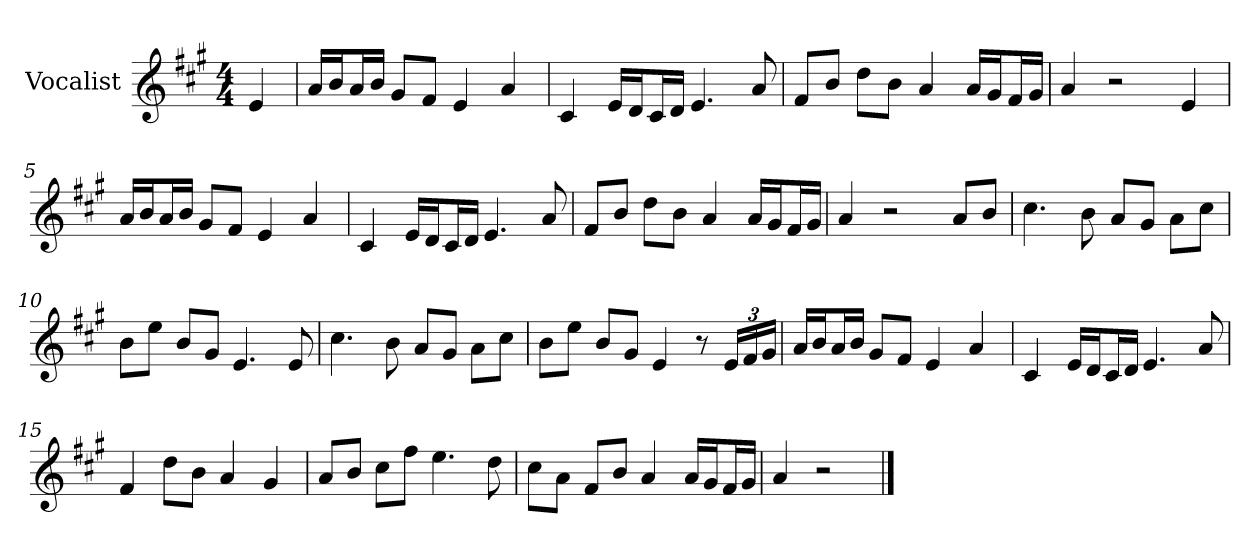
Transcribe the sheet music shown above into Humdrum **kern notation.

**kern
*part1
*staff1
*I"Vocalist
*k[f#c#g#]
*A:
*M4/4
=
4e
=1
16aLL
16bJ
16aL
16bJJ
8g#L
8f#J
4e
4a
=2
4c#
16eLL
16dJ
16c#L
16dJJ
4.e
8a
=3
8f#L
8bJ
8ddL
8bJ
4a
16aLL
16g#J
16f#L
16g#JJ
=4
4a
2r
4e
=5
16aLL
16bJ
16aL
16bJJ
8g#L
8f#J
4e
4a
=6
4c#
16eLL
16dJ
16c#L
16dJJ
4.e
8a
=7
8f#L
8bJ
8ddL
8bJ
4a
16aLL
16g#J
16f#L
16g#JJ
=8
4a
2r
8aL
8bJ
=9
4.cc#
8b
8aL
8g#J
8aL
8cc#J
=10
8bL
8eeJ
8bL
8g#J
4.e
8e
=11
4.cc#
8b
8aL
8g#J
8aL
8cc#J
=12
8bL
8eeJ
8bL
8g#J
4e
8r
24eLL
24f#
24g#JJ
=13
16aLL
16bJ
16aL
16bJJ
8g#L
8f#J
4e
4a
=14
4c#
16eLL
16dJ
16c#L
16dJJ
4.e
8a
=15
4f#
8ddL
8bJ
4a
4g#
=16
8aL
8bJ
8cc#L
8ff#J
4.ee
8dd
=17
8cc#L
8aJ
8f#L
8bJ
4a
16aLL
16g#J
16f#L
16g#JJ
=18
4a
2r
==
*-
